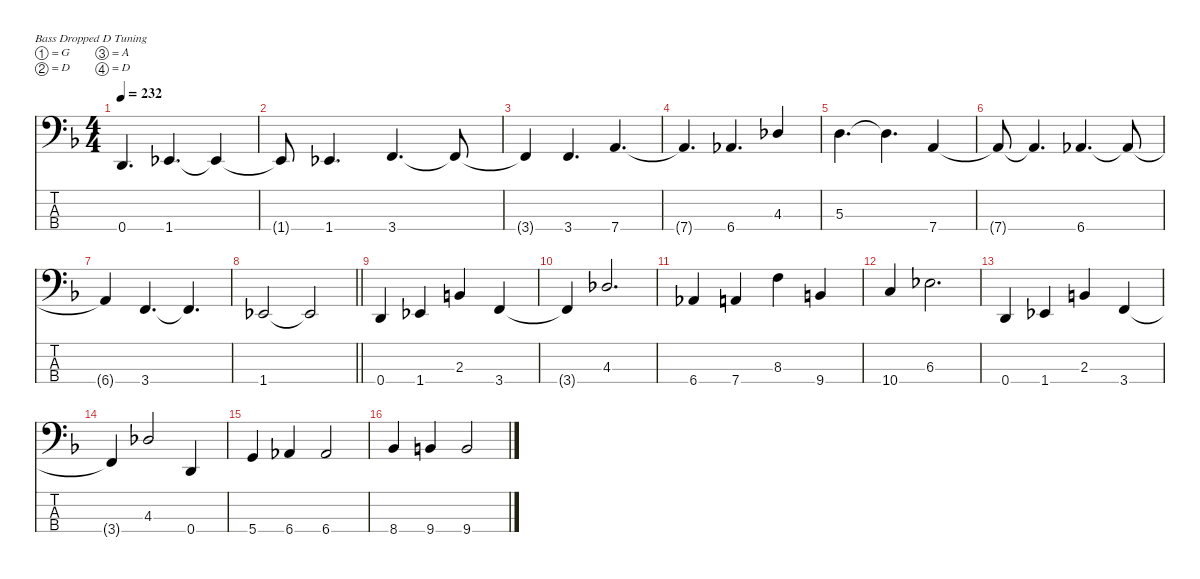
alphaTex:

\hideDynamics
\bracketExtendMode nobrackets
\singleTrackTrackNamePolicy hidden
\multiTrackTrackNamePolicy hidden
\firstSystemTrackNameMode fullname
\firstSystemTrackNameOrientation horizontal
\otherSystemsTrackNameOrientation horizontal
\track ("Bass" "E-Bass") {defaultSystemsLayout 8 instrument electricbassfinger}
\staff {score tabs}
\tuning (G2 D2 A1 D1)
\ts (4 4)
\tempo 232
\clef f4
\ks dminor
0.4{acc forcenatural}.4{d dy f beam Up} 1.4{acc b}.4{d beam Up} 1.4{t acc b}.4{beam Up} |
1.4{t acc b}.8{beam Up} 1.4{acc b}.4{d beam Up} 3.4{acc forcenatural}.4{d beam Up} 3.4{t acc forcenatural}.8{beam Up} |
3.4{t acc forcenatural}.4{beam Up} 3.4{acc forcenatural}.4{d beam Up} 7.4{acc forcenatural}.4{d beam Up} |
7.4{t acc forcenatural}.4{d beam Up} 6.4{acc b}.4{d beam Up} 4.3{acc b}.4{beam Up} |
5.3{acc forcenatural}.4{d beam Down} 5.3{t acc forcenatural}.4{d beam Down} 7.4{acc forcenatural}.4{beam Up} |
7.4{t acc forcenatural}.8{beam Up} 7.4{t acc forcenatural}.4{d beam Up} 6.4{acc b}.4{d beam Up} 6.4{t acc b}.8{beam Up} |
6.4{t acc b}.4{beam Up} 3.4{acc forcenatural}.4{d beam Up} 3.4{t acc forcenatural}.4{d beam Up} |
\barLineRight lightlight
1.4{acc b}.2{beam Up} 1.4{t acc b}.2{beam Up} |
0.4{acc forcenatural}.4{beam Up} 1.4{acc b}.4{beam Up} 2.3{acc forcenatural}.4{beam Up} 3.4{acc forcenatural}.4{beam Up} |
3.4{t acc forcenatural}.4{beam Up} 4.3{acc b}.2{d beam Up} |
6.4{acc b}.4{beam Up} 7.4{acc forcenatural}.4{beam Up} 8.3{acc forcenatural}.4{beam Down} 9.4{acc forcenatural}.4{beam Up} |
10.4{acc forcenatural}.4{beam Up} 6.3{acc b}.2{d beam Down} |
0.4{acc forcenatural}.4{beam Up} 1.4{acc b}.4{beam Up} 2.3{acc forcenatural}.4{beam Up} 3.4{acc forcenatural}.4{beam Up} |
3.4{t acc forcenatural}.4{beam Up} 4.3{acc b}.2{beam Up} 0.4{acc forcenatural}.4{beam Up} |
5.4{acc forcenatural}.4{beam Up} 6.4{acc b}.4{beam Up} 6.4{acc b}.2{beam Up} |
8.4{acc b}.4{beam Up} 9.4{acc forcenatural}.4{beam Up} 9.4{acc forcenatural}.2{beam Up}
